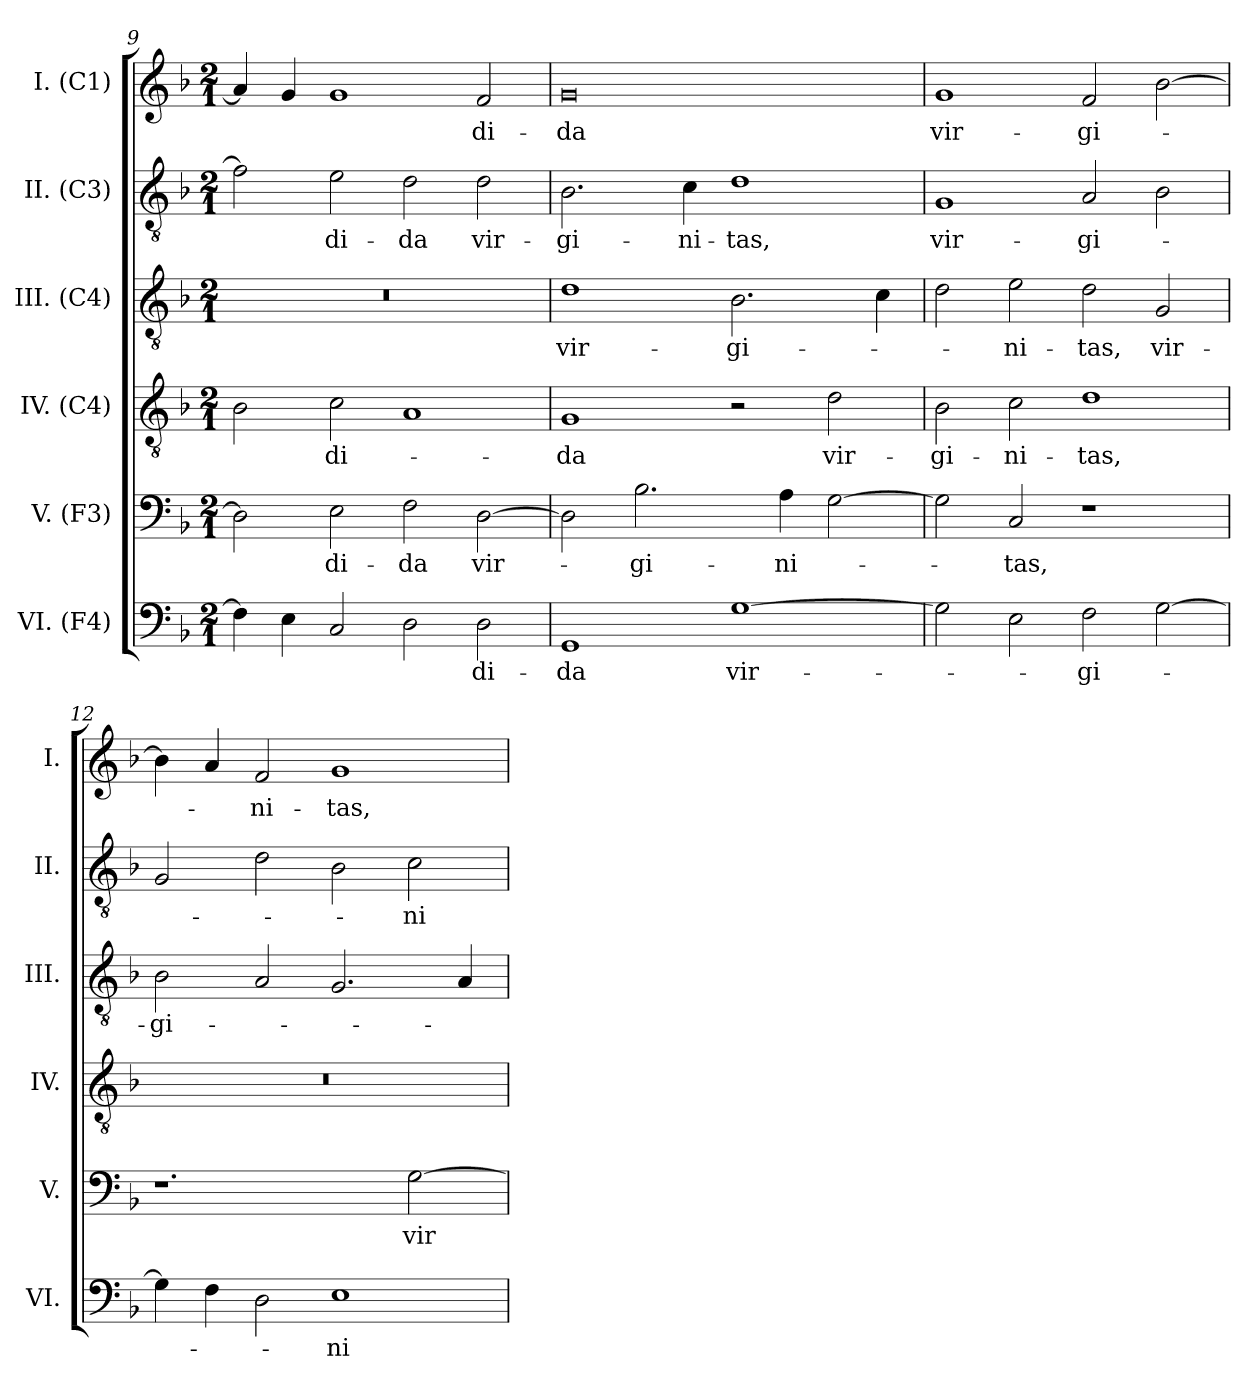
**kern	**text	**kern	**text	**kern	**text	**kern	**text	**kern	**text	**kern	**text
*part6	*part6	*part5	*part5	*part4	*part4	*part3	*part3	*part2	*part2	*part1	*part1
*staff6	*staff6	*staff5	*staff5	*staff4	*staff4	*staff3	*staff3	*staff2	*staff2	*staff1	*staff1
*I"VI. (F4)	*	*I"V. (F3)	*	*I"IV. (C4)	*	*I"III. (C4)	*	*I"II. (C3)	*	*I"I. (C1)	*
*I'VI.	*	*I'V.	*	*I'IV.	*	*I'III.	*	*I'II.	*	*I'I.	*
*clefF4	*	*clefF4	*	*clefGv2	*	*clefGv2	*	*clefGv2	*	*clefG2	*
*	*	*	*	*	*	*ITrd7c12	*	*	*	*	*
*k[b-]	*	*k[b-]	*	*k[b-]	*	*k[b-]	*	*k[b-]	*	*k[b-]	*
*F:	*	*F:	*	*F:	*	*F:	*	*F:	*	*F:	*
*M2/1	*	*M2/1	*	*M2/1	*	*M2/1	*	*M2/1	*	*M2/1	*
=9	=9	=9	=9	=9	=9	=9	=9	=9	=9	=9	=9
!	!	!	!	!	!	!LO:N:vis=1	!	!	!	!	!
4Fi\]	.	2Di\]	.	2B-i\	.	0r	.	2fi\]	.	4ai/]	.
4Ei\	.	.	.	.	.	.	.	.	.	4gi/	.
!	!	!	!LO:LY:b:color=#000000	!	!	!	!	!	!	!	!
!	!	!	!	!	!LO:LY:b:color=#000000	!	!	!	!	!	!
!	!	!	!	!	!	!	!	!	!LO:LY:b:color=#000000	!	!
2Ci/	.	2Ei\	-di-	2ci\	-di-	.	.	2ei\	-di-	1gi	.
!	!	!	!LO:LY:b:color=#000000	!	!	!	!	!	!	!	!
!	!	!	!	!	!	!	!	!	!LO:LY:b:color=#000000	!	!
2Di\	.	2Fi\	-da	1Ai	.	.	.	2di\	-da	.	.
!	!LO:LY:b:color=#000000	!	!	!	!	!	!	!	!	!	!
!	!	!	!LO:LY:b:color=#000000	!	!	!	!	!	!	!	!
!	!	!	!	!	!	!	!	!	!LO:LY:b:color=#000000	!	!
!	!	!	!	!	!	!	!	!	!	!	!LO:LY:b:color=#000000
2Di\	-di-	[2Di\	vir-	.	.	.	.	2di\	vir-	2fi/	-di-
=10	=10	=10	=10	=10	=10	=10	=10	=10	=10	=10	=10
!	!LO:LY:b:color=#000000	!	!	!	!	!	!	!	!	!	!
!	!	!	!	!	!LO:LY:b:color=#000000	!	!	!	!	!	!
!	!	!	!	!	!	!	!LO:LY:b:color=#000000	!	!	!	!
!	!	!	!	!	!	!	!	!	!LO:LY:b:color=#000000	!	!
!	!	!	!	!	!	!	!	!	!	!	!LO:LY:b:color=#000000
1GGi	-da	2Di\]	.	1Gi	-da	1Di	vir-	2.B-i\	-gi-	0gi	-da
!	!	!	!LO:LY:b:color=#000000	!	!	!	!	!	!	!	!
.	.	2.B-i\	-gi-	.	.	.	.	.	.	.	.
!	!	!	!	!	!	!	!	!	!LO:LY:b:color=#000000	!	!
.	.	.	.	.	.	.	.	4ci\	-ni-	.	.
!	!LO:LY:b:color=#000000	!	!	!	!	!	!	!	!	!	!
!	!	!	!	!	!	!	!LO:LY:b:color=#000000	!	!	!	!
!	!	!	!	!	!	!	!	!	!LO:LY:b:color=#000000	!	!
[1Gi	vir-	.	.	2r	.	2.BB-i\	-gi-	1di	-tas,	.	.
!	!	!	!LO:LY:b:color=#000000	!	!	!	!	!	!	!	!
.	.	4Ai\	-ni-	.	.	.	.	.	.	.	.
!	!	!	!	!	!LO:LY:b:color=#000000	!	!	!	!	!	!
.	.	[2Gi\	.	2di\	vir-	.	.	.	.	.	.
.	.	.	.	.	.	4Ci\	.	.	.	.	.
!!LO:PB:g=z
=11	=11	=11	=11	=11	=11	=11	=11	=11	=11	=11	=11
!	!	!	!	!	!LO:LY:b:color=#000000	!	!	!	!	!	!
!	!	!	!	!	!	!	!	!	!LO:LY:b:color=#000000	!	!
!	!	!	!	!	!	!	!	!	!	!	!LO:LY:b:color=#000000
2Gi\]	.	2Gi\]	.	2B-i\	-gi-	2Di\	.	1Gi	vir-	1gi	vir-
!	!	!	!LO:LY:b:color=#000000	!	!	!	!	!	!	!	!
!	!	!	!	!	!LO:LY:b:color=#000000	!	!	!	!	!	!
!	!	!	!	!	!	!	!LO:LY:b:color=#000000	!	!	!	!
2Ei\	.	2Ci/	-tas,	2ci\	-ni-	2Ei\	-ni-	.	.	.	.
!	!LO:LY:b:color=#000000	!	!	!	!	!	!	!	!	!	!
!	!	!	!	!	!LO:LY:b:color=#000000	!	!	!	!	!	!
!	!	!	!	!	!	!	!LO:LY:b:color=#000000	!	!	!	!
!	!	!	!	!	!	!	!	!	!LO:LY:b:color=#000000	!	!
!	!	!	!	!	!	!	!	!	!	!	!LO:LY:b:color=#000000
2Fi\	-gi-	1r	.	1di	-tas,	2Di\	-tas,	2Ai/	-gi-	2fi/	-gi-
!	!	!	!	!	!	!	!LO:LY:b:color=#000000	!	!	!	!
[2Gi\	.	.	.	.	.	2GGi/	vir-	2B-i\	.	[2b-i\	.
=12	=12	=12	=12	=12	=12	=12	=12	=12	=12	=12	=12
!	!	!	!	!LO:N:vis=1	!	!	!	!	!	!	!
!	!	!	!	!	!	!	!LO:LY:b:color=#000000	!	!	!	!
4Gi\]	.	1.r	.	0r	.	2BB-i\	-gi-	2Gi/	.	4b-i\]	.
4Fi\	.	.	.	.	.	.	.	.	.	4ai/	.
!	!	!	!	!	!	!	!	!	!	!	!LO:LY:b:color=#000000
2Di\	.	.	.	.	.	2AAi/	.	2di\	.	2fi/	-ni-
!	!LO:LY:b:color=#000000	!	!	!	!	!	!	!	!	!	!
!	!	!	!	!	!	!	!	!	!	!	!LO:LY:b:color=#000000
1Ei	-ni-	.	.	.	.	2.GGi/	.	2B-i\	.	1gi	-tas,
!	!	!	!LO:LY:b:color=#000000	!	!	!	!	!	!	!	!
!	!	!	!	!	!	!	!	!	!LO:LY:b:color=#000000	!	!
.	.	[2Gi\	vir-	.	.	.	.	2ci\	-ni-	.	.
.	.	.	.	.	.	4AAi/	.	.	.	.	.
=	=	=	=	=	=	=	=	=	=	=	=
*-	*-	*-	*-	*-	*-	*-	*-	*-	*-	*-	*-
